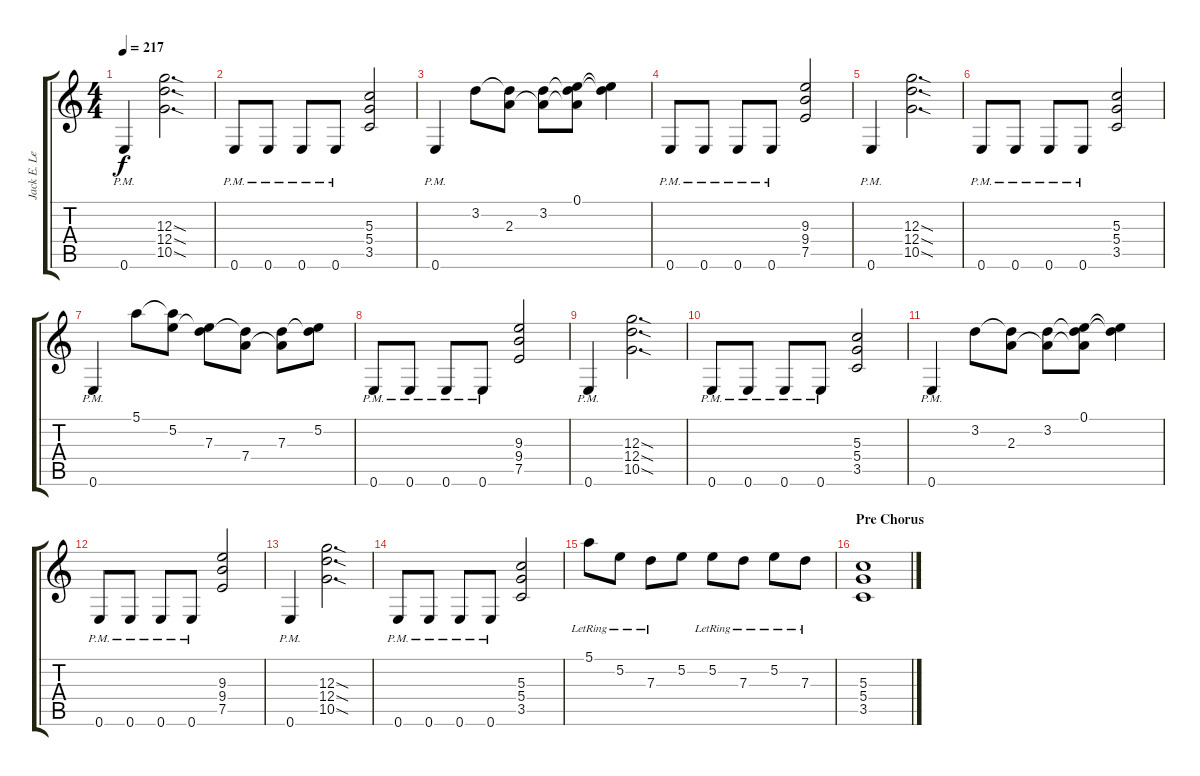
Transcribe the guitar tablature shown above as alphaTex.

\track ("Jack E. Lee" "Jack E. Le") {instrument distortionguitar}
\staff {score tabs}
\tuning (E4 B3 G3 D3 A2 E2) {hide}
\ts (4 4)
\tempo 217
\clef g2
\ks c
0.6{pm}.4{dy f} (12.3{sod} 12.4{sod} 10.5{sod}).2{d} |
0.6{pm}.8 0.6{pm}.8 0.6{pm}.8 0.6{pm}.8 (5.3 5.4 3.5).2 |
0.6{pm}.4 3.2.8 (3.2{t} 2.3).8 (3.2 2.3{t}).8 (0.1 3.2{t} 2.3{t}).8 (0.1{t} 3.2{t}).4 |
0.6{pm}.8 0.6{pm}.8 0.6{pm}.8 0.6{pm}.8 (9.3 9.4 7.5).2 |
0.6{pm}.4 (12.3{sod} 12.4{sod} 10.5{sod}).2{d} |
0.6{pm}.8 0.6{pm}.8 0.6{pm}.8 0.6{pm}.8 (5.3 5.4 3.5).2 |
0.6{pm}.4 5.1.8 (5.1{t} 5.2).8 (5.2{t} 7.3).8 (7.3{t} 7.4).8 (7.3 7.4{t}).8 (5.2 7.3{t}).8 |
0.6{pm}.8 0.6{pm}.8 0.6{pm}.8 0.6{pm}.8 (9.3 9.4 7.5).2 |
0.6{pm}.4 (12.3{sod} 12.4{sod} 10.5{sod}).2{d} |
0.6{pm}.8 0.6{pm}.8 0.6{pm}.8 0.6{pm}.8 (5.3 5.4 3.5).2 |
0.6{pm}.4 3.2.8 (3.2{t} 2.3).8 (3.2 2.3{t}).8 (0.1 3.2{t} 2.3{t}).8 (0.1{t} 3.2{t}).4 |
0.6{pm}.8 0.6{pm}.8 0.6{pm}.8 0.6{pm}.8 (9.3 9.4 7.5).2 |
0.6{pm}.4 (12.3{sod} 12.4{sod} 10.5{sod}).2{d} |
0.6{pm}.8 0.6{pm}.8 0.6{pm}.8 0.6{pm}.8 (5.3 5.4 3.5).2 |
5.1{lr}.8 5.2{lr}.8 7.3{lr}.8 5.2.8 5.2{lr}.8 7.3{lr}.8 5.2{lr}.8 7.3{lr}.8 |
\section ("" "Pre Chorus")
(5.3 5.4 3.5).1
